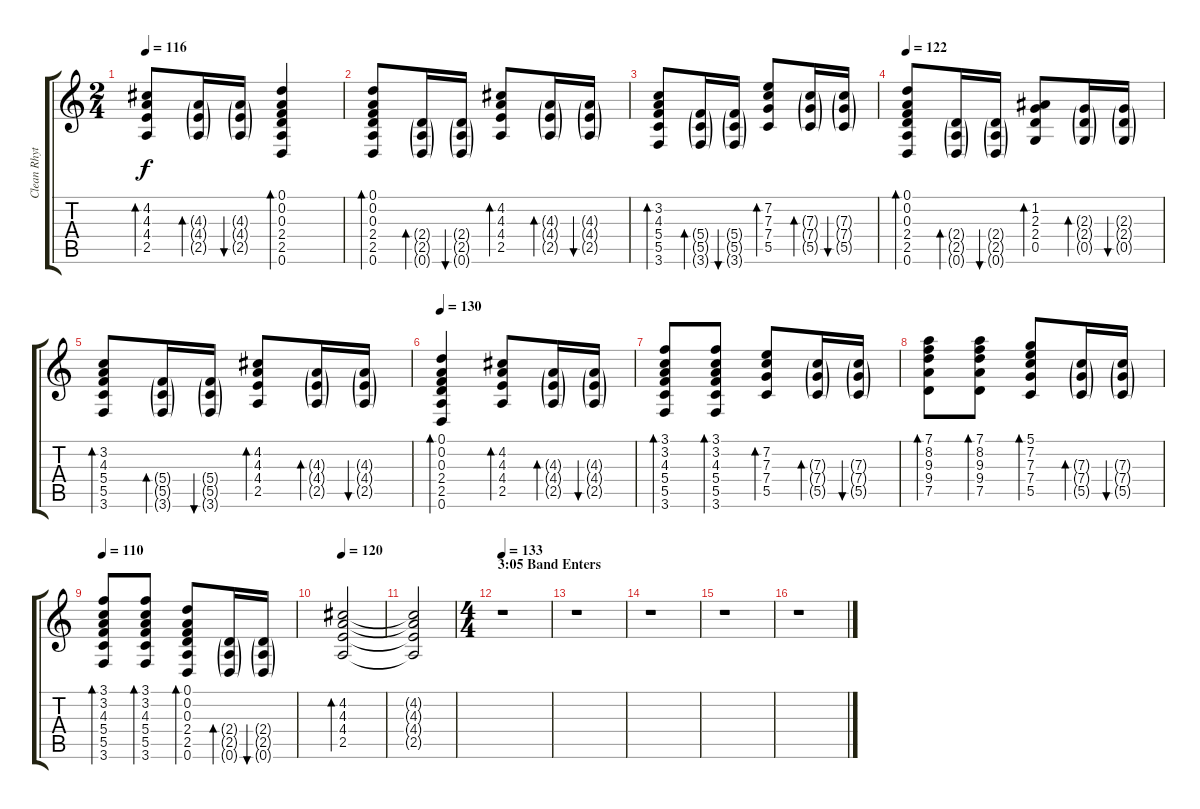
\track ("Clean Rhythm Guitar" "Clean Rhyt") {instrument acousticguitarsteel}
\staff {score tabs}
\tuning (D4 A3 F3 C3 G2 D2) {hide}
\ts (2 4)
\tempo 116
\clef g2
\ks c
(4.2 4.3 4.4 2.5).8{bd 120 dy f} (4.3{g} 4.4{g} 2.5{g}).16{bd 120} (4.3{g} 4.4{g} 2.5{g}).16{bu 120} (0.1 0.2 0.3 2.4 2.5 0.6).4{bd 120} |
(0.1 0.2 0.3 2.4 2.5 0.6).8{bd 120} (2.4{g} 2.5{g} 0.6{g}).16{bd 120} (2.4{g} 2.5{g} 0.6{g}).16{bu 120} (4.2 4.3 4.4 2.5).8{bd 120} (4.3{g} 4.4{g} 2.5{g}).16{bd 120} (4.3{g} 4.4{g} 2.5{g}).16{bu 120} |
(3.2 4.3 5.4 5.5 3.6).8{bd 120} (5.4{g} 5.5{g} 3.6{g}).16{bd 120} (5.4{g} 5.5{g} 3.6{g}).16{bu 120} (7.2 7.3 7.4 5.5).8{bd 120} (7.3{g} 7.4{g} 5.5{g}).16{bd 120} (7.3{g} 7.4{g} 5.5{g}).16{bu 120} |
\tempo 122
(0.1 0.2 0.3 2.4 2.5 0.6).8{bd 120} (2.4{g} 2.5{g} 0.6{g}).16{bd 120} (2.4{g} 2.5{g} 0.6{g}).16{bu 120} (1.2 2.3 2.4 0.5).8{bd 120} (2.3{g} 2.4{g} 0.5{g}).16{bd 120} (2.3{g} 2.4{g} 0.5{g}).16{bu 120} |
(3.2 4.3 5.4 5.5 3.6).8{bd 120} (5.4{g} 5.5{g} 3.6{g}).16{bd 120} (5.4{g} 5.5{g} 3.6{g}).16{bu 120} (4.2 4.3 4.4 2.5).8{bd 120} (4.3{g} 4.4{g} 2.5{g}).16{bd 120} (4.3{g} 4.4{g} 2.5{g}).16{bu 120} |
\tempo 130
(0.1 0.2 0.3 2.4 2.5 0.6).4{bd 120} (4.2 4.3 4.4 2.5).8{bd 120} (4.3{g} 4.4{g} 2.5{g}).16{bd 120} (4.3{g} 4.4{g} 2.5{g}).16{bu 120} |
(3.1 3.2 4.3 5.4 5.5 3.6).8{bd 120} (3.1 3.2 4.3 5.4 5.5 3.6).8{bd 120} (7.2 7.3 7.4 5.5).8{bd 120} (7.3{g} 7.4{g} 5.5{g}).16{bd 120} (7.3{g} 7.4{g} 5.5{g}).16{bu 120} |
(7.1 8.2 9.3 9.4 7.5).8{bd 120} (7.1 8.2 9.3 9.4 7.5).8{bd 120} (5.1 7.2 7.3 7.4 5.5).8{bd 120} (7.3{g} 7.4{g} 5.5{g}).16{bd 120} (7.3{g} 7.4{g} 5.5{g}).16{bu 120} |
\tempo 110
(3.1 3.2 4.3 5.4 5.5 3.6).8{bd 120} (3.1 3.2 4.3 5.4 5.5 3.6).8{bd 120} (0.1 0.2 0.3 2.4 2.5 0.6).8{bd 120} (2.4{g} 2.5{g} 0.6{g}).16{bd 120} (2.4{g} 2.5{g} 0.6{g}).16{bu 120} |
\tempo 120
(4.2 4.3 4.4 2.5).2{bd 240} |
(4.2{t} 4.3{t} 4.4{t} 2.5{t}).2 |
\ts (4 4)
\section ("" "3:05 Band Enters")
\tempo 133
r.1 |
r.1 |
r.1 |
r.1 |
r.1
